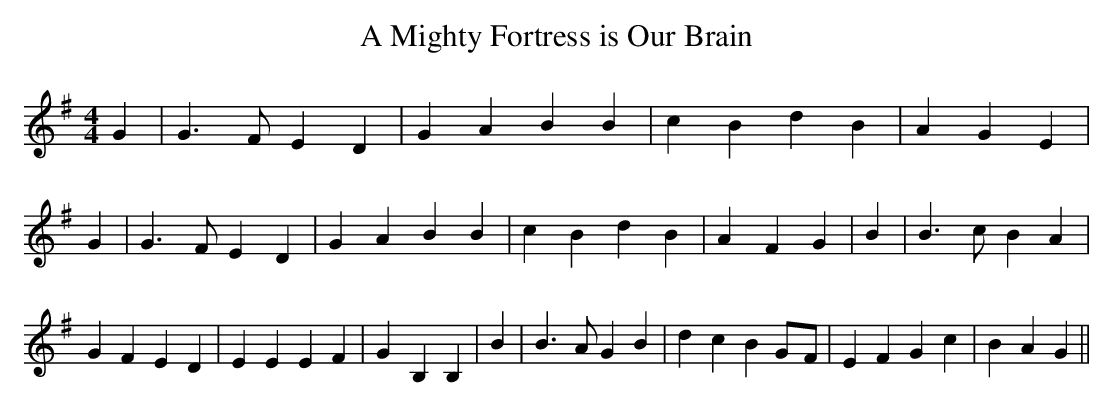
X:1
T:A Mighty Fortress is Our Brain
M:4/4
L:1/4
K:G
 G| G3/2 F/2 E D| G A B B| c B d B| A- G E| G| G3/2 F/2 E D| G A B B|\
 c B d B| A- F G| B| B3/2 c/2 B A| G F E D| E E E F| G- B, B,| B| B3/2 A/2 G B|\
 d c BG/2-F/2| E F G c| B- A G||
